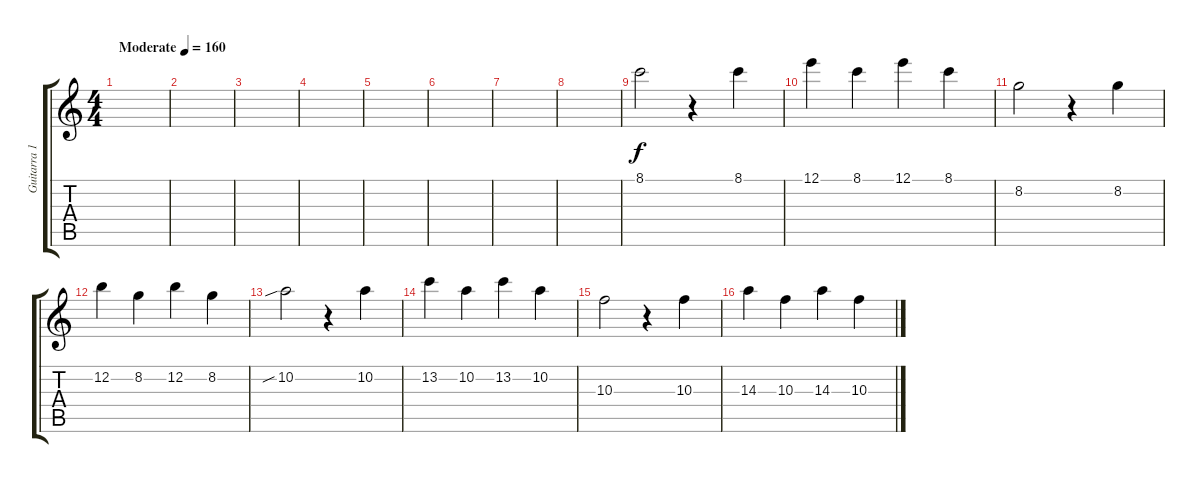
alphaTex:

\track ("Guitarra 1" "Guitarra 1") {instrument overdrivenguitar}
\staff {score tabs}
\tuning (E4 B3 G3 D3 A2 E2) {hide}
\ts (4 4)
\tempo (160 "Moderate")
\clef g2
\ks c
|
|
|
|
|
|
|
|
8.1.2 r.4 8.1.4 |
12.1.4 8.1.4 12.1.4 8.1.4 |
8.2.2 r.4 8.2.4 |
12.2.4 8.2.4 12.2.4 8.2.4 |
10.2{sib}.2 r.4 10.2.4 |
13.2.4 10.2.4 13.2.4 10.2.4 |
10.3.2 r.4 10.3.4 |
14.3.4 10.3.4 14.3.4 10.3.4
